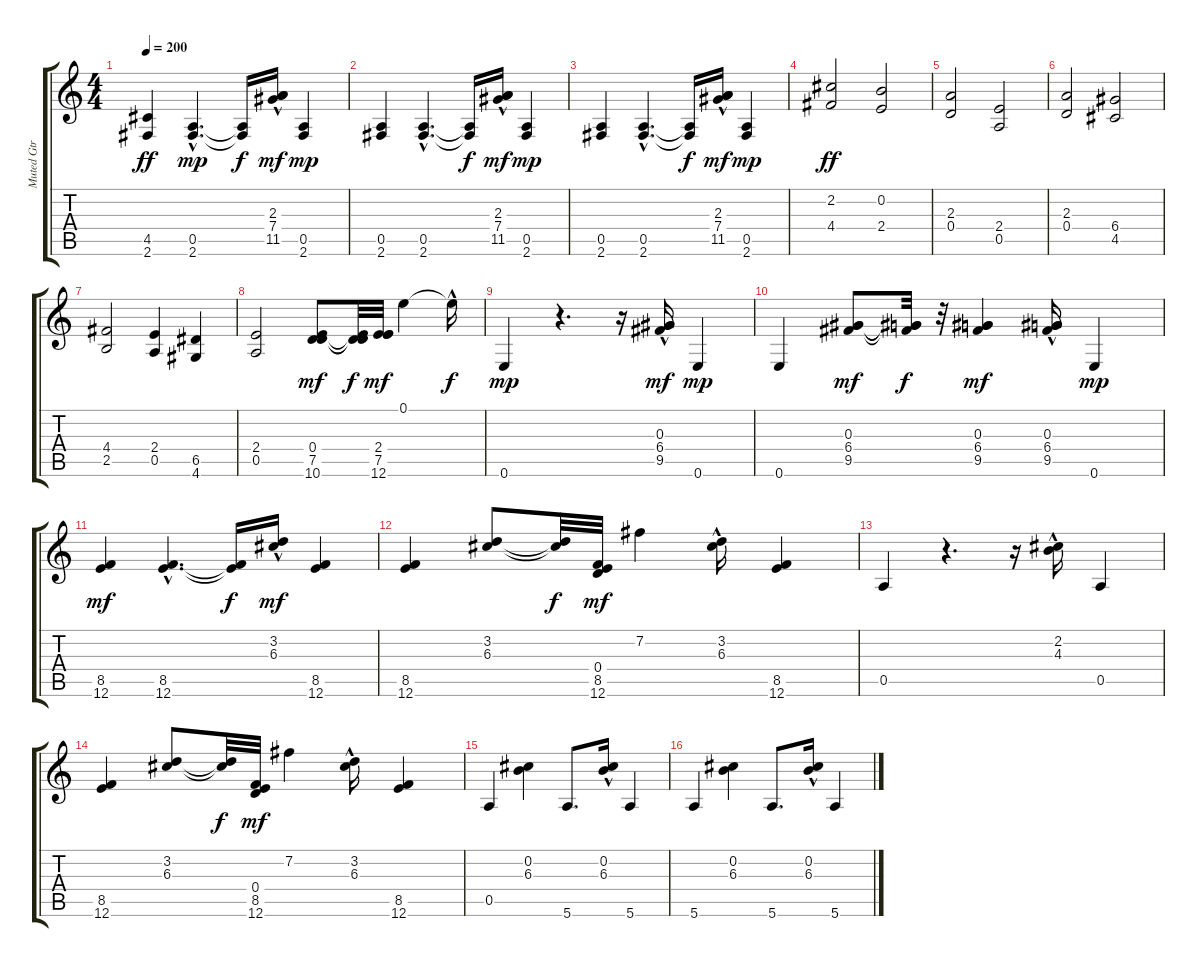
\track ("Muted Gtr " "Muted Gtr ") {instrument electricguitarmuted}
\staff {score tabs}
\tuning (E4 B3 G3 D3 A2 E2) {hide}
\ts (4 4)
\tempo 200
\clef g2
\ks c
(4.5 2.6).4{dy ff} (0.5{hac} 2.6{hac}).4{d dy mp} (0.5{t} 2.6{t}).16{dy f} (2.3{hac} 7.4{hac} 11.5{hac}).16{dy mf} (0.5 2.6).4{dy mp} |
(0.5 2.6).4 (0.5{hac} 2.6{hac}).4{d} (0.5{t} 2.6{t}).16{dy f} (2.3{hac} 7.4{hac} 11.5{hac}).16{dy mf} (0.5 2.6).4{dy mp} |
(0.5 2.6).4 (0.5{hac} 2.6{hac}).4{d} (0.5{t} 2.6{t}).16{dy f} (2.3{hac} 7.4{hac} 11.5{hac}).16{dy mf} (0.5 2.6).4{dy mp} |
(2.2 4.4).2{dy ff} (0.2 2.4).2 |
(2.3 0.4).2 (2.4 0.5).2 |
(2.3 0.4).2 (6.4 4.5).2 |
(4.4 2.5).2 (2.4 0.5).4 (6.5 4.6).4 |
(2.4 0.5).2 (0.4 7.5 10.6).8{dy mf} (0.4{t} 7.5{t} 10.6{t}).32{dy f} (2.4 7.5 12.6).32{dy mf} 0.1.4 0.1{hac t}.16{dy f} |
0.6.4{dy mp} r.4{d} r.16 (0.3{hac} 6.4{hac} 9.5{hac}).16{dy mf} 0.6.4{dy mp} |
0.6.4 (0.3 6.4 9.5).8{dy mf} (0.3{t} 6.4{t} 9.5{t}).32{dy f} r.32 (0.3 6.4 9.5).4{dy mf} (0.3{hac} 6.4{hac} 9.5{hac}).16 0.6.4{dy mp} |
(8.5 12.6).4{dy mf} (8.5{hac} 12.6{hac}).4{d} (8.5{t} 12.6{t}).16{dy f} (3.2{hac} 6.3{hac}).16{dy mf} (8.5 12.6).4 |
(8.5 12.6).4 (3.2 6.3).8 (3.2{t} 6.3{t}).32{dy f} (0.4 8.5 12.6).32{dy mf} 7.2.4 (3.2{hac} 6.3{hac}).16 (8.5 12.6).4 |
0.5.4 r.4{d} r.16 (2.2{hac} 4.3{hac}).16 0.5.4 |
(8.5 12.6).4 (3.2 6.3).8 (3.2{t} 6.3{t}).32{dy f} (0.4 8.5 12.6).32{dy mf} 7.2.4 (3.2{hac} 6.3{hac}).16 (8.5 12.6).4 |
0.5.4 (0.2 6.3).4 5.6.8{d} (0.2{hac} 6.3{hac}).16 5.6.4 |
5.6.4 (0.2 6.3).4 5.6.8{d} (0.2{hac} 6.3{hac}).16 5.6.4
